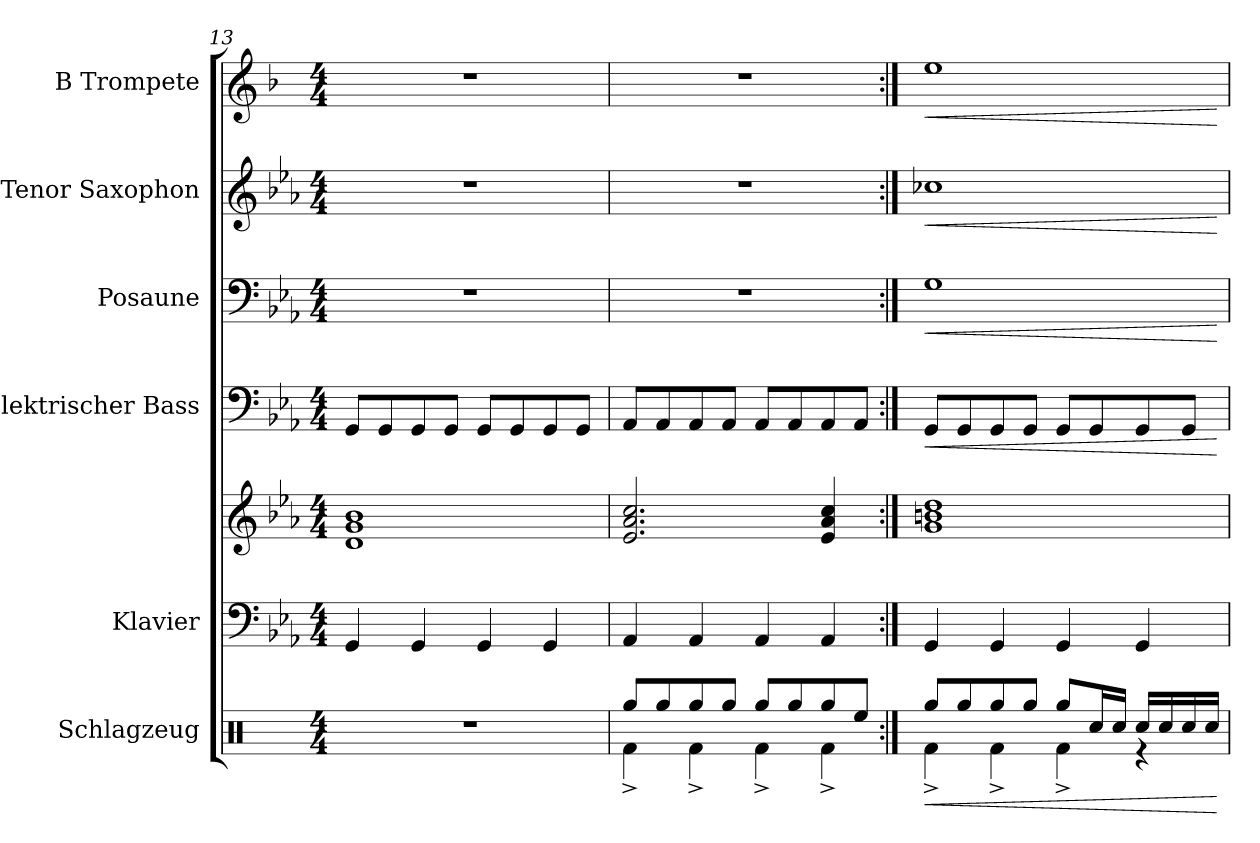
**kern	**dynam	**kern	**kern	**kern	**dynam	**kern	**dynam	**kern	**dynam	**kern	**dynam
*part6	*part6	*part5	*part5	*part4	*part4	*part3	*part3	*part2	*part2	*part1	*part1
*staff7	*staff7	*staff6	*staff5	*staff4	*staff4	*staff3	*staff3	*staff2	*staff2	*staff1	*staff1
*I"Schlagzeug	*	*I"Klavier	*	*I"Elektrischer Bass	*	*I"Posaune	*	*I"Tenor Saxophon	*	*I"B Trompete	*
*I'Slzg.	*	*I'Klav.	*	*I'E-B.	*	*I'Psn.	*	*I'T. Sax.	*	*I'B Tpt.	*
*clefX	*	*clefF4	*clefG2	*clefF4	*	*clefF4	*	*clefG2	*	*clefG2	*
*	*	*	*	*ITrd7c12	*	*	*	*ITrd8c14	*	*ITrd1c2	*
*k[]	*	*k[b-e-a-]	*k[b-e-a-]	*k[b-e-a-]	*	*k[b-e-a-]	*	*k[b-e-a-]	*	*k[b-e-a-]	*
*M4/4	*	*M4/4	*M4/4	*M4/4	*	*M4/4	*	*M4/4	*	*M4/4	*
=13	=13	=13	=13	=13	=13	=13	=13	=13	=13	=13	=13
1r	.	4GG/	1d 1g 1b-	8GGG/L	.	1r	.	1r	.	1r	.
.	.	.	.	8GGG/	.	.	.	.	.	.	.
.	.	4GG/	.	8GGG/	.	.	.	.	.	.	.
.	.	.	.	8GGG/J	.	.	.	.	.	.	.
.	.	4GG/	.	8GGG/L	.	.	.	.	.	.	.
.	.	.	.	8GGG/	.	.	.	.	.	.	.
.	.	4GG/	.	8GGG/	.	.	.	.	.	.	.
.	.	.	.	8GGG/J	.	.	.	.	.	.	.
=14	=14	=14	=14	=14	=14	=14	=14	=14	=14	=14	=14
*^	*	*	*	*	*	*	*	*	*	*	*
8Rgg/L	4Rf^\	.	4AA-/	2.e-/ 2.a-/ 2.cc/	8AAA-/L	.	1r	.	1r	.	1r	.
8Rgg/	.	.	.	.	8AAA-/	.	.	.	.	.	.	.
8Rgg/	4Rf^\	.	4AA-/	.	8AAA-/	.	.	.	.	.	.	.
8Rgg/J	.	.	.	.	8AAA-/J	.	.	.	.	.	.	.
8Rgg/L	4Rf^\	.	4AA-/	.	8AAA-/L	.	.	.	.	.	.	.
8Rgg/	.	.	.	.	8AAA-/	.	.	.	.	.	.	.
8Rgg/	4Rf^\	.	4AA-/	4e-/ 4a-/ 4cc/	8AAA-/	.	.	.	.	.	.	.
8Ree/J	.	.	.	.	8AAA-/J	.	.	.	.	.	.	.
=15:|!	=15:|!	=15:|!	=15:|!	=15:|!	=15:|!	=15:|!	=15:|!	=15:|!	=15:|!	=15:|!	=15:|!	=15:|!
!	!	!LO:HP:b	!	!	!	!LO:HP:b	!	!LO:HP:b	!	!LO:HP:b	!	!LO:HP:b
8Rgg/L	4Rf^\	<	4GG/	1g 1bn 1dd	8GGG/L	<	1G	<	1c-X	<	1dd	<
8Rgg/	.	.	.	.	8GGG/	.	.	.	.	.	.	.
8Rgg/	4Rf^\	.	4GG/	.	8GGG/	.	.	.	.	.	.	.
8Rgg/J	.	.	.	.	8GGG/J	.	.	.	.	.	.	.
8Rgg/L	4Rf^\	.	4GG/	.	8GGG/L	.	.	.	.	.	.	.
16Rcc/L	.	.	.	.	8GGG/	.	.	.	.	.	.	.
16Rcc/JJ	.	.	.	.	.	.	.	.	.	.	.	.
16Rcc/LL	4r	.	4GG/	.	8GGG/	.	.	.	.	.	.	.
16Rcc/	.	.	.	.	.	.	.	.	.	.	.	.
16Rcc/	.	.	.	.	8GGG/J	.	.	.	.	.	.	.
16Rcc/JJ	.	.	.	.	.	.	.	.	.	.	.	.
*v	*v	*	*	*	*	*	*	*	*	*	*	*
.	[	.	.	.	[	.	[	.	[	.	[
=	=	=	=	=	=	=	=	=	=	=	=
*-	*-	*-	*-	*-	*-	*-	*-	*-	*-	*-	*-
